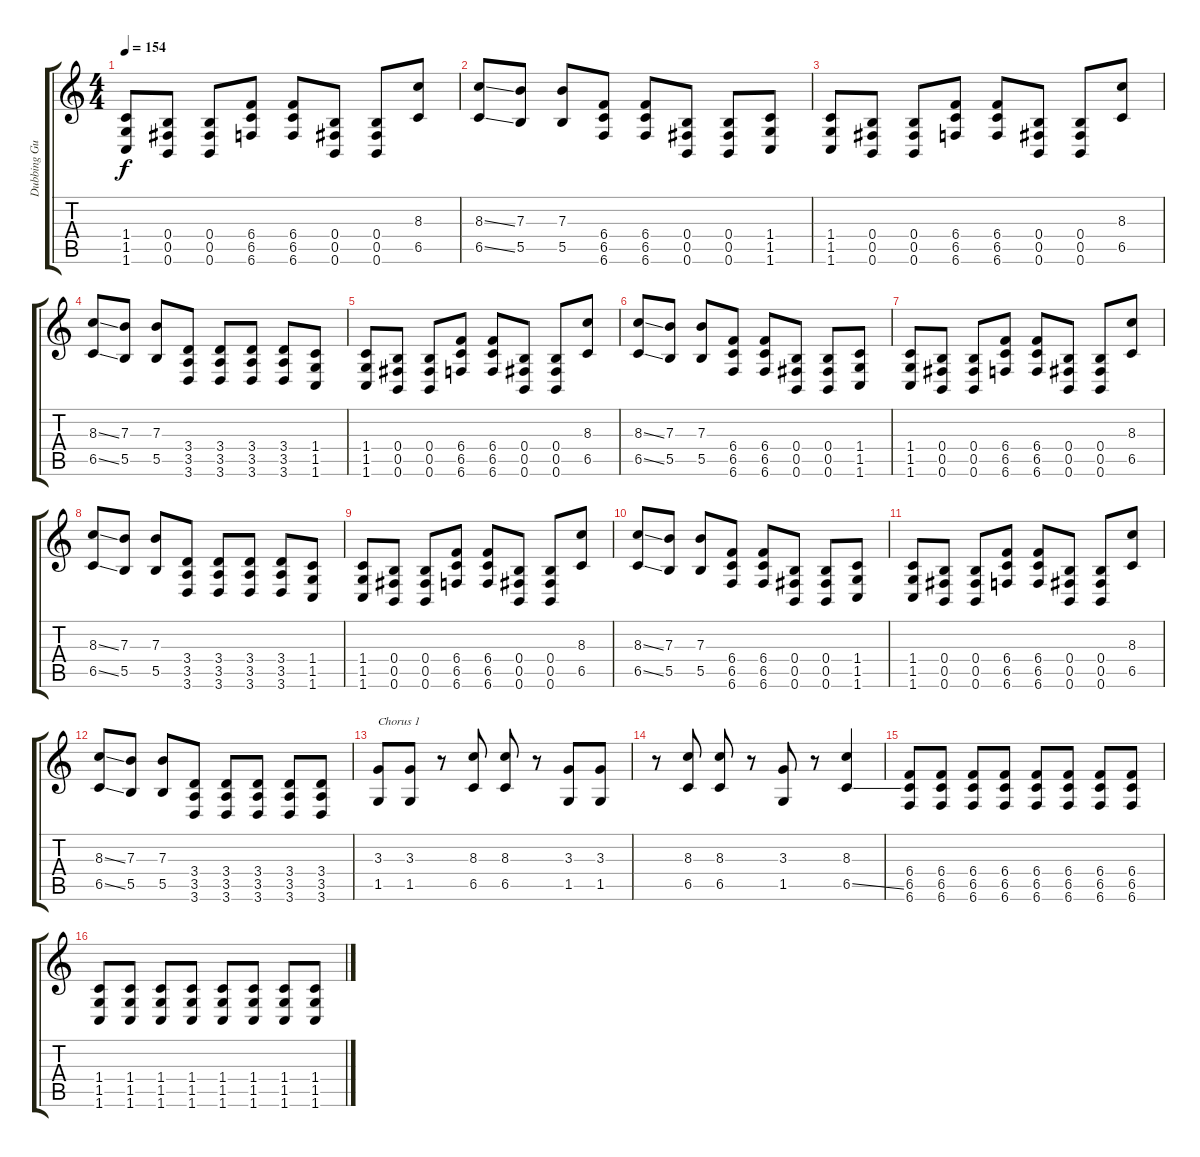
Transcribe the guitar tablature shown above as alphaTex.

\track ("Dubbing Guitar 1" "Dubbing Gu") {instrument distortionguitar}
\staff {score tabs}
\tuning (Db4 Ab3 E3 B2 Gb2 B1) {hide}
\ts (4 4)
\tempo 154
\clef g2
\ks c
(1.4 1.5 1.6).8{dy f} (0.4 0.5 0.6).8 (0.4 0.5 0.6).8 (6.4 6.5 6.6).8 (6.4 6.5 6.6).8 (0.4 0.5 0.6).8 (0.4 0.5 0.6).8 (8.3 6.5).8 |
(8.3{ss} 6.5{ss}).8 (7.3 5.5).8 (7.3 5.5).8 (6.4 6.5 6.6).8 (6.4 6.5 6.6).8 (0.4 0.5 0.6).8 (0.4 0.5 0.6).8 (1.4 1.5 1.6).8 |
(1.4 1.5 1.6).8 (0.4 0.5 0.6).8 (0.4 0.5 0.6).8 (6.4 6.5 6.6).8 (6.4 6.5 6.6).8 (0.4 0.5 0.6).8 (0.4 0.5 0.6).8 (8.3 6.5).8 |
(8.3{ss} 6.5{ss}).8 (7.3 5.5).8 (7.3 5.5).8 (3.4 3.5 3.6).8 (3.4 3.5 3.6).8 (3.4 3.5 3.6).8 (3.4 3.5 3.6).8 (1.4 1.5 1.6).8 |
(1.4 1.5 1.6).8 (0.4 0.5 0.6).8 (0.4 0.5 0.6).8 (6.4 6.5 6.6).8 (6.4 6.5 6.6).8 (0.4 0.5 0.6).8 (0.4 0.5 0.6).8 (8.3 6.5).8 |
(8.3{ss} 6.5{ss}).8 (7.3 5.5).8 (7.3 5.5).8 (6.4 6.5 6.6).8 (6.4 6.5 6.6).8 (0.4 0.5 0.6).8 (0.4 0.5 0.6).8 (1.4 1.5 1.6).8 |
(1.4 1.5 1.6).8 (0.4 0.5 0.6).8 (0.4 0.5 0.6).8 (6.4 6.5 6.6).8 (6.4 6.5 6.6).8 (0.4 0.5 0.6).8 (0.4 0.5 0.6).8 (8.3 6.5).8 |
(8.3{ss} 6.5{ss}).8 (7.3 5.5).8 (7.3 5.5).8 (3.4 3.5 3.6).8 (3.4 3.5 3.6).8 (3.4 3.5 3.6).8 (3.4 3.5 3.6).8 (1.4 1.5 1.6).8 |
(1.4 1.5 1.6).8 (0.4 0.5 0.6).8 (0.4 0.5 0.6).8 (6.4 6.5 6.6).8 (6.4 6.5 6.6).8 (0.4 0.5 0.6).8 (0.4 0.5 0.6).8 (8.3 6.5).8 |
(8.3{ss} 6.5{ss}).8 (7.3 5.5).8 (7.3 5.5).8 (6.4 6.5 6.6).8 (6.4 6.5 6.6).8 (0.4 0.5 0.6).8 (0.4 0.5 0.6).8 (1.4 1.5 1.6).8 |
(1.4 1.5 1.6).8 (0.4 0.5 0.6).8 (0.4 0.5 0.6).8 (6.4 6.5 6.6).8 (6.4 6.5 6.6).8 (0.4 0.5 0.6).8 (0.4 0.5 0.6).8 (8.3 6.5).8 |
(8.3{ss} 6.5{ss}).8 (7.3 5.5).8 (7.3 5.5).8 (3.4 3.5 3.6).8 (3.4 3.5 3.6).8 (3.4 3.5 3.6).8 (3.4 3.5 3.6).8 (3.4 3.5 3.6).8 |
(3.3 1.5).8{txt "Chorus 1"} (3.3 1.5).8 r.8 (8.3 6.5).8 (8.3 6.5).8 r.8 (3.3 1.5).8 (3.3 1.5).8 |
r.8 (8.3 6.5).8 (8.3 6.5).8 r.8 (3.3 1.5).8 r.8 (8.3 6.5{ss}).4 |
(6.4 6.5 6.6).8 (6.4 6.5 6.6).8 (6.4 6.5 6.6).8 (6.4 6.5 6.6).8 (6.4 6.5 6.6).8 (6.4 6.5 6.6).8 (6.4 6.5 6.6).8 (6.4 6.5 6.6).8 |
(1.4 1.5 1.6).8 (1.4 1.5 1.6).8 (1.4 1.5 1.6).8 (1.4 1.5 1.6).8 (1.4 1.5 1.6).8 (1.4 1.5 1.6).8 (1.4 1.5 1.6).8 (1.4 1.5 1.6).8
